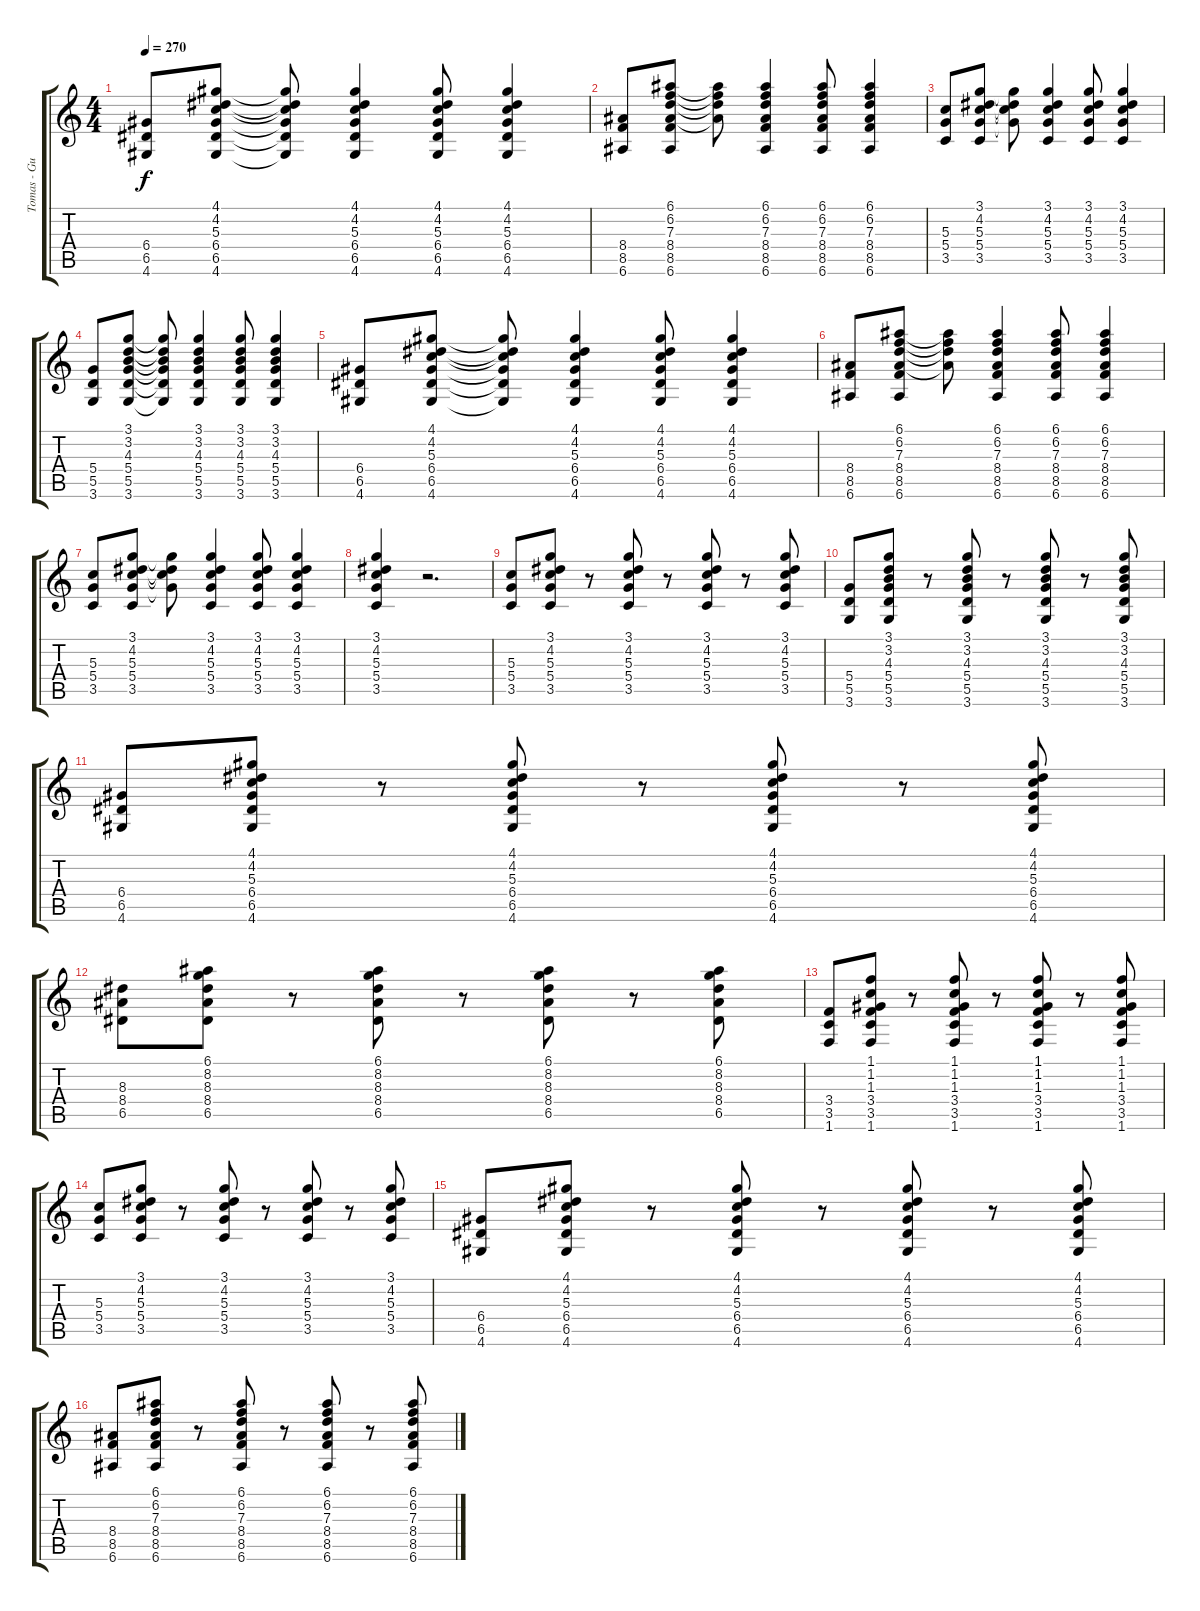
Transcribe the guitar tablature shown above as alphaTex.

\track ("Tomas - Guitar" "Tomas - Gu") {instrument electricguitarclean}
\staff {score tabs}
\tuning (E4 B3 G3 D3 A2 E2) {hide}
\ts (4 4)
\tempo 270
\clef g2
\ks c
(6.4 6.5 4.6).8{dy f} (4.1 4.2 5.3 6.4 6.5 4.6).8 (4.1{t} 4.2{t} 5.3{t} 6.4{t} 6.5{t} 4.6{t}).8 (4.1 4.2 5.3 6.4 6.5 4.6).4 (4.1 4.2 5.3 6.4 6.5 4.6).8 (4.1 4.2 5.3 6.4 6.5 4.6).4 |
(8.4 8.5 6.6).8 (6.1 6.2 7.3 8.4 8.5 6.6).8 (6.1{t} 6.2{t} 7.3{t} 8.4{t}).8 (6.1 6.2 7.3 8.4 8.5 6.6).4 (6.1 6.2 7.3 8.4 8.5 6.6).8 (6.1 6.2 7.3 8.4 8.5 6.6).4 |
(5.3 5.4 3.5).8 (3.1 4.2 5.3 5.4 3.5).8 (3.1{t} 4.2{t} 5.3{t} 5.4{t}).8 (3.1 4.2 5.3 5.4 3.5).4 (3.1 4.2 5.3 5.4 3.5).8 (3.1 4.2 5.3 5.4 3.5).4 |
(5.4 5.5 3.6).8 (3.1 3.2 4.3 5.4 5.5 3.6).8 (3.1{t} 3.2{t} 4.3{t} 5.4{t} 5.5{t} 3.6{t}).8 (3.1 3.2 4.3 5.4 5.5 3.6).4 (3.1 3.2 4.3 5.4 5.5 3.6).8 (3.1 3.2 4.3 5.4 5.5 3.6).4 |
(6.4 6.5 4.6).8 (4.1 4.2 5.3 6.4 6.5 4.6).8 (4.1{t} 4.2{t} 5.3{t} 6.4{t} 6.5{t} 4.6{t}).8 (4.1 4.2 5.3 6.4 6.5 4.6).4 (4.1 4.2 5.3 6.4 6.5 4.6).8 (4.1 4.2 5.3 6.4 6.5 4.6).4 |
(8.4 8.5 6.6).8 (6.1 6.2 7.3 8.4 8.5 6.6).8 (6.1{t} 6.2{t} 7.3{t} 8.4{t}).8 (6.1 6.2 7.3 8.4 8.5 6.6).4 (6.1 6.2 7.3 8.4 8.5 6.6).8 (6.1 6.2 7.3 8.4 8.5 6.6).4 |
(5.3 5.4 3.5).8 (3.1 4.2 5.3 5.4 3.5).8 (3.1{t} 4.2{t} 5.3{t} 5.4{t}).8 (3.1 4.2 5.3 5.4 3.5).4 (3.1 4.2 5.3 5.4 3.5).8 (3.1 4.2 5.3 5.4 3.5).4 |
(3.1 4.2 5.3 5.4 3.5).4 r.2{d} |
(5.3 5.4 3.5).8 (3.1 4.2 5.3 5.4 3.5).8 r.8 (3.1 4.2 5.3 5.4 3.5).8 r.8 (3.1 4.2 5.3 5.4 3.5).8 r.8 (3.1 4.2 5.3 5.4 3.5).8 |
(5.4 5.5 3.6).8 (3.1 3.2 4.3 5.4 5.5 3.6).8 r.8 (3.1 3.2 4.3 5.4 5.5 3.6).8 r.8 (3.1 3.2 4.3 5.4 5.5 3.6).8 r.8 (3.1 3.2 4.3 5.4 5.5 3.6).8 |
(6.4 6.5 4.6).8 (4.1 4.2 5.3 6.4 6.5 4.6).8 r.8 (4.1 4.2 5.3 6.4 6.5 4.6).8 r.8 (4.1 4.2 5.3 6.4 6.5 4.6).8 r.8 (4.1 4.2 5.3 6.4 6.5 4.6).8 |
(8.3 8.4 6.5).8 (6.1 8.2 8.3 8.4 6.5).8 r.8 (6.1 8.2 8.3 8.4 6.5).8 r.8 (6.1 8.2 8.3 8.4 6.5).8 r.8 (6.1 8.2 8.3 8.4 6.5).8 |
(3.4 3.5 1.6).8 (1.1 1.2 1.3 3.4 3.5 1.6).8 r.8 (1.1 1.2 1.3 3.4 3.5 1.6).8 r.8 (1.1 1.2 1.3 3.4 3.5 1.6).8 r.8 (1.1 1.2 1.3 3.4 3.5 1.6).8 |
(5.3 5.4 3.5).8 (3.1 4.2 5.3 5.4 3.5).8 r.8 (3.1 4.2 5.3 5.4 3.5).8 r.8 (3.1 4.2 5.3 5.4 3.5).8 r.8 (3.1 4.2 5.3 5.4 3.5).8 |
(6.4 6.5 4.6).8 (4.1 4.2 5.3 6.4 6.5 4.6).8 r.8 (4.1 4.2 5.3 6.4 6.5 4.6).8 r.8 (4.1 4.2 5.3 6.4 6.5 4.6).8 r.8 (4.1 4.2 5.3 6.4 6.5 4.6).8 |
(8.4 8.5 6.6).8 (6.1 6.2 7.3 8.4 8.5 6.6).8 r.8 (6.1 6.2 7.3 8.4 8.5 6.6).8 r.8 (6.1 6.2 7.3 8.4 8.5 6.6).8 r.8 (6.1 6.2 7.3 8.4 8.5 6.6).8
